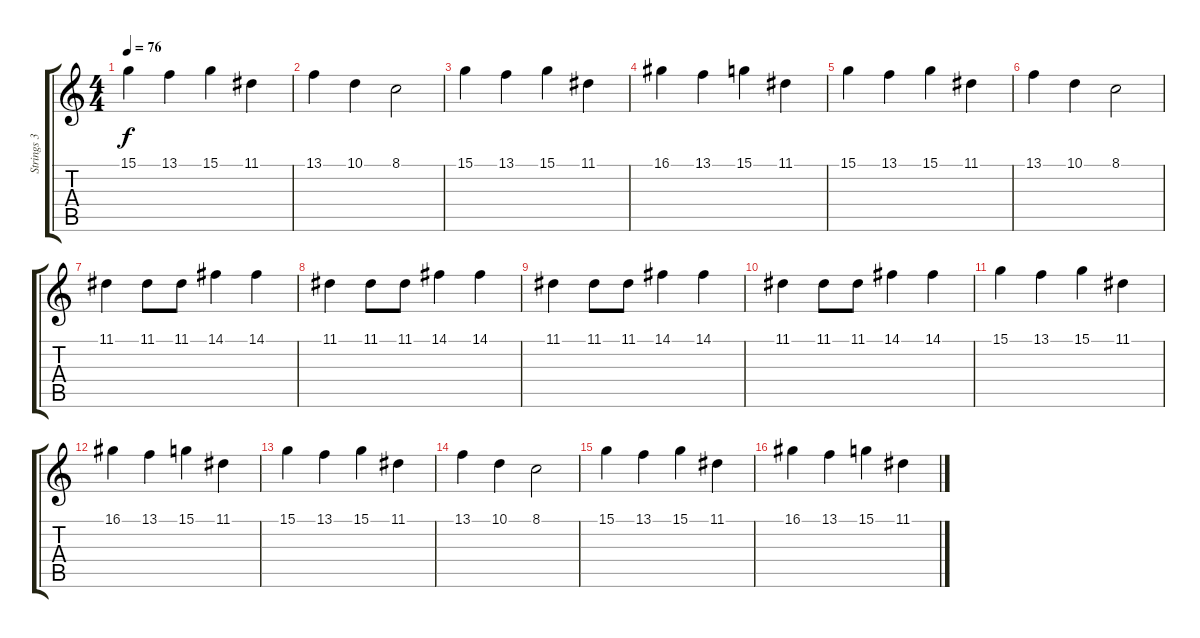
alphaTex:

\track ("Strings 3" "Strings 3") {instrument stringensemble2}
\staff {score tabs}
\tuning (E4 B3 G3 D3 A2 E2) {hide}
\ts (4 4)
\tempo 76
\clef g2
\ks c
15.1.4{dy f} 13.1.4 15.1.4 11.1.4 |
13.1.4 10.1.4 8.1.2 |
15.1.4 13.1.4 15.1.4 11.1.4 |
16.1.4 13.1.4 15.1.4 11.1.4 |
15.1.4 13.1.4 15.1.4 11.1.4 |
13.1.4 10.1.4 8.1.2 |
11.1.4 11.1.8 11.1.8 14.1.4 14.1.4 |
11.1.4 11.1.8 11.1.8 14.1.4 14.1.4 |
11.1.4 11.1.8 11.1.8 14.1.4 14.1.4 |
11.1.4 11.1.8 11.1.8 14.1.4 14.1.4 |
15.1.4 13.1.4 15.1.4 11.1.4 |
16.1.4 13.1.4 15.1.4 11.1.4 |
15.1.4 13.1.4 15.1.4 11.1.4 |
13.1.4 10.1.4 8.1.2 |
15.1.4 13.1.4 15.1.4 11.1.4 |
16.1.4 13.1.4 15.1.4 11.1.4
